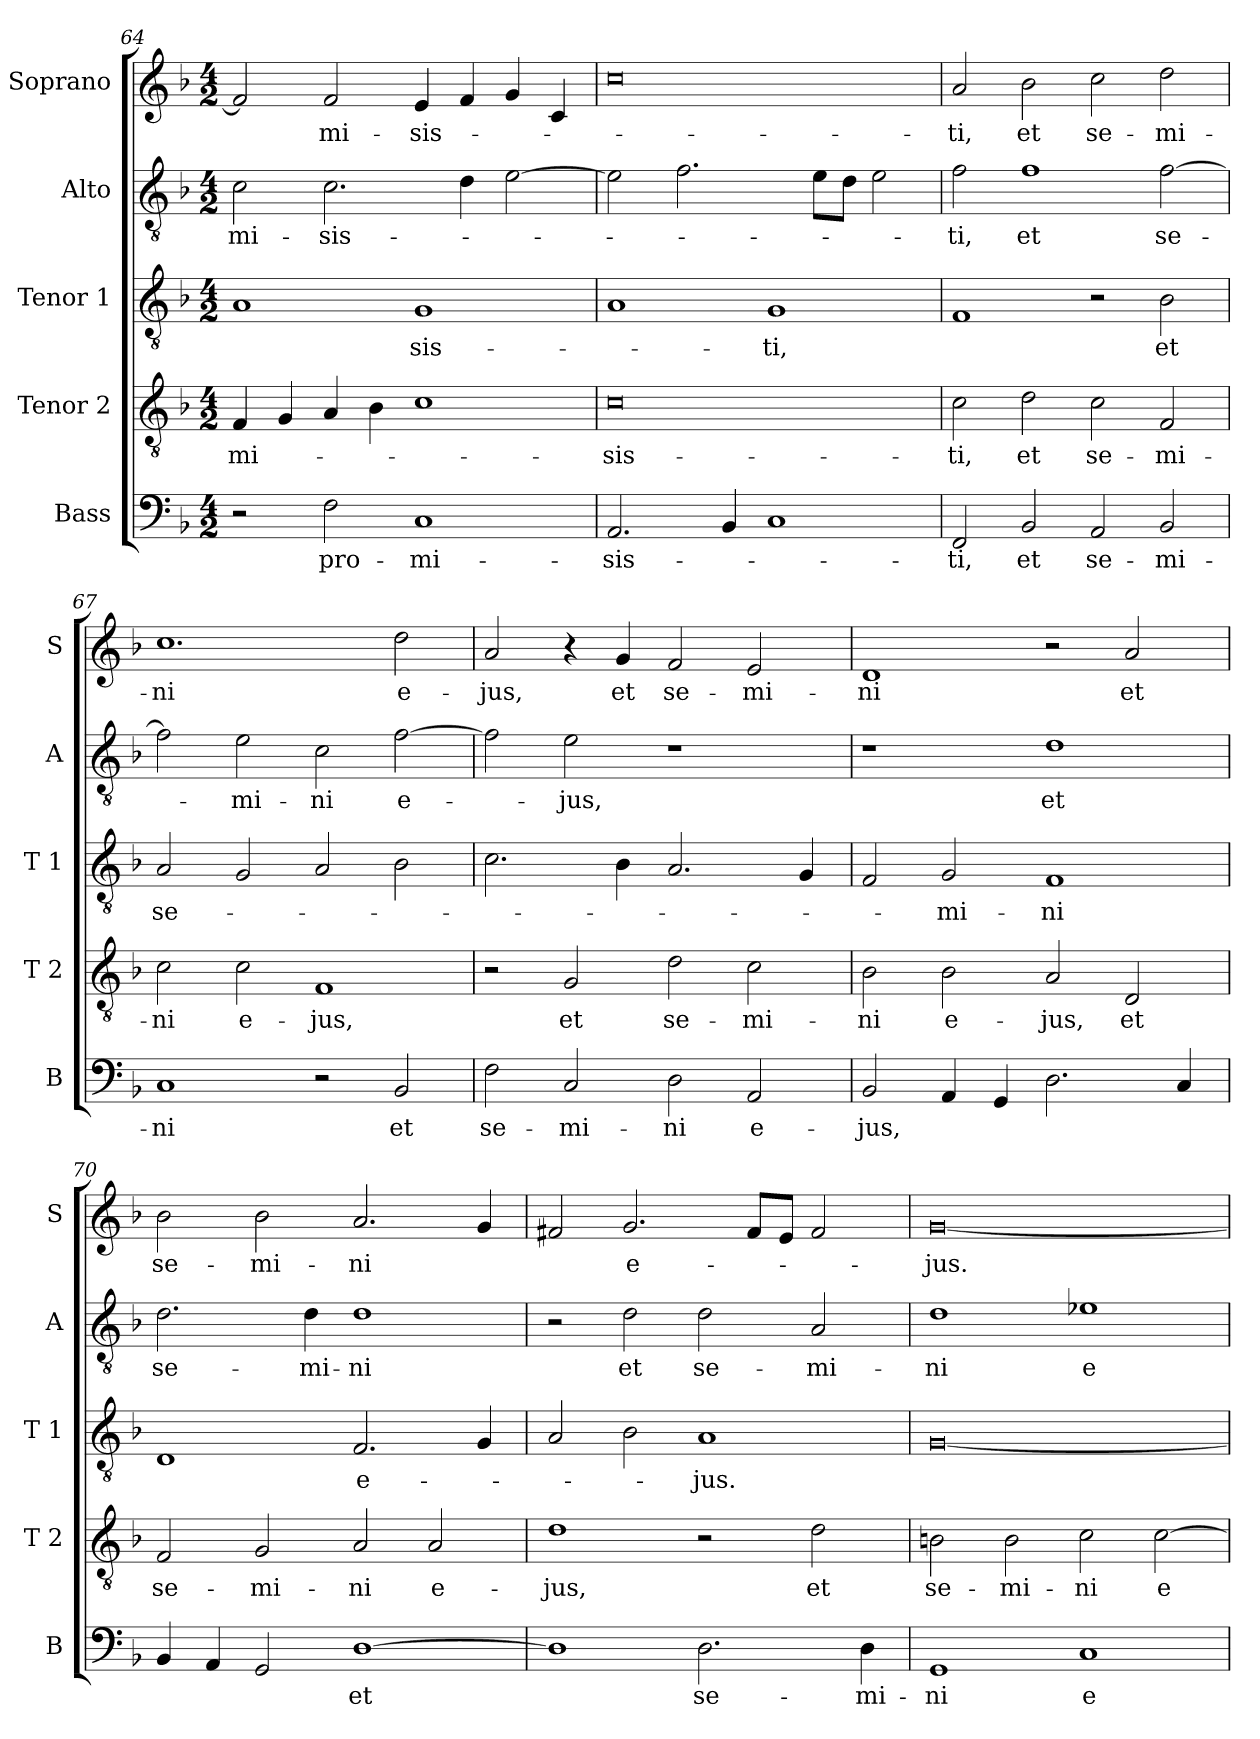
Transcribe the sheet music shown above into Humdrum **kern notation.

**kern	**text	**kern	**text	**kern	**text	**kern	**text	**kern	**text
*part5	*part5	*part4	*part4	*part3	*part3	*part2	*part2	*part1	*part1
*staff5	*staff5	*staff4	*staff4	*staff3	*staff3	*staff2	*staff2	*staff1	*staff1
*I"Bass	*	*I"Tenor 2	*	*I"Tenor 1	*	*I"Alto	*	*I"Soprano	*
*I'B	*	*I'T 2	*	*I'T 1	*	*I'A	*	*I'S	*
*clefF4	*	*clefGv2	*	*clefGv2	*	*clefGv2	*	*clefG2	*
*k[b-]	*	*k[b-]	*	*k[b-]	*	*k[b-]	*	*k[b-]	*
*F:	*	*F:	*	*F:	*	*F:	*	*F:	*
*M4/2	*	*M4/2	*	*M4/2	*	*M4/2	*	*M4/2	*
=64	=64	=64	=64	=64	=64	=64	=64	=64	=64
!	!	!	!LO:LY:b	!	!	!	!LO:LY:b	!	!
2r	.	4F/	-mi-	1A	.	2c\	-mi-	2f/]	.
.	.	4G/	.	.	.	.	.	.	.
!	!LO:LY:b	!	!	!	!	!	!LO:LY:b	!	!LO:LY:b
2F\	pro-	4A/	.	.	.	2.c\	-sis-	2f/	-mi-
.	.	4B-\	.	.	.	.	.	.	.
!	!LO:LY:b	!	!	!	!LO:LY:b	!	!	!	!LO:LY:b
1C	-mi-	1c	.	1G	-sis-	.	.	4e/	-sis-
.	.	.	.	.	.	4d\	.	4f/	.
.	.	.	.	.	.	[2e\	.	4g/	.
.	.	.	.	.	.	.	.	4c/	.
=65	=65	=65	=65	=65	=65	=65	=65	=65	=65
!	!LO:LY:b	!	!LO:LY:b	!	!	!	!	!	!
2.AA/	-sis-	0c	-sis-	1A	.	2e\]	.	0cc	.
.	.	.	.	.	.	2.f\	.	.	.
4BB-/	.	.	.	.	.	.	.	.	.
!	!	!	!	!	!LO:LY:b	!	!	!	!
1C	.	.	.	1G	-ti,	.	.	.	.
.	.	.	.	.	.	8e\L	.	.	.
.	.	.	.	.	.	8d\J	.	.	.
.	.	.	.	.	.	2e\	.	.	.
!!LO:LB:g=z
=66	=66	=66	=66	=66	=66	=66	=66	=66	=66
!	!LO:LY:b	!	!LO:LY:b	!	!	!	!LO:LY:b	!	!LO:LY:b
2FF/	-ti,	2c\	-ti,	1F	.	2f\	-ti,	2a/	-ti,
!	!LO:LY:b	!	!LO:LY:b	!	!	!	!LO:LY:b	!	!LO:LY:b
2BB-/	et	2d\	et	.	.	1f	et	2b-\	et
!	!LO:LY:b	!	!LO:LY:b	!	!	!	!	!	!LO:LY:b
2AA/	se-	2c\	se-	2r	.	.	.	2cc\	se-
!	!LO:LY:b	!	!LO:LY:b	!	!LO:LY:b	!	!LO:LY:b	!	!LO:LY:b
2BB-/	-mi-	2F/	-mi-	2B-\	et	[2f\	se-	2dd\	-mi-
=67	=67	=67	=67	=67	=67	=67	=67	=67	=67
!	!LO:LY:b	!	!LO:LY:b	!	!LO:LY:b	!	!	!	!LO:LY:b
1C	-ni	2c\	-ni	2A/	se-	2f\]	.	1.cc	-ni
!	!	!	!LO:LY:b	!	!	!	!LO:LY:b	!	!
.	.	2c\	e-	2G/	.	2e\	-mi-	.	.
!	!	!	!LO:LY:b	!	!	!	!LO:LY:b	!	!
2r	.	1F	-jus,	2A/	.	2c\	-ni	.	.
!	!LO:LY:b	!	!	!	!	!	!LO:LY:b	!	!LO:LY:b
2BB-/	et	.	.	2B-\	.	[2f\	e-	2dd\	e-
=68	=68	=68	=68	=68	=68	=68	=68	=68	=68
!	!LO:LY:b	!	!	!	!	!	!	!	!LO:LY:b
2F\	se-	2r	.	2.c\	.	2f\]	.	2a/	-jus,
!	!LO:LY:b	!	!LO:LY:b	!	!	!	!LO:LY:b	!	!
2C/	-mi-	2G/	et	.	.	2e\	-jus,	4r	.
!	!	!	!	!	!	!	!	!	!LO:LY:b
.	.	.	.	4B-\	.	.	.	4g/	et
!	!LO:LY:b	!	!LO:LY:b	!	!	!	!	!	!LO:LY:b
2D\	-ni	2d\	se-	2.A/	.	1r	.	2f/	se-
!	!LO:LY:b	!	!LO:LY:b	!	!	!	!	!	!LO:LY:b
2AA/	e-	2c\	-mi-	.	.	.	.	2e/	-mi-
.	.	.	.	4G/	.	.	.	.	.
=69	=69	=69	=69	=69	=69	=69	=69	=69	=69
!	!LO:LY:b	!	!LO:LY:b	!	!	!	!	!	!LO:LY:b
2BB-/	-jus,	2B-\	-ni	2F/	.	1r	.	1d	-ni
!	!	!	!LO:LY:b	!	!LO:LY:b	!	!	!	!
4AA/	.	2B-\	e-	2G/	-mi-	.	.	.	.
4GG/	.	.	.	.	.	.	.	.	.
!	!	!	!LO:LY:b	!	!LO:LY:b	!	!LO:LY:b	!	!
2.D\	.	2A/	-jus,	1F	-ni	1d	et	2r	.
!	!	!	!LO:LY:b	!	!	!	!	!	!LO:LY:b
.	.	2D/	et	.	.	.	.	2a/	et
4C/	.	.	.	.	.	.	.	.	.
=70	=70	=70	=70	=70	=70	=70	=70	=70	=70
!	!	!	!LO:LY:b	!	!	!	!LO:LY:b	!	!LO:LY:b
4BB-/	.	2F/	se-	1D	.	2.d\	se-	2b-\	se-
4AA/	.	.	.	.	.	.	.	.	.
!	!	!	!LO:LY:b	!	!	!	!	!	!LO:LY:b
2GG/	.	2G/	-mi-	.	.	.	.	2b-\	-mi-
!	!	!	!	!	!	!	!LO:LY:b	!	!
.	.	.	.	.	.	4d\	-mi-	.	.
!	!LO:LY:b	!	!LO:LY:b	!	!LO:LY:b	!	!LO:LY:b	!	!LO:LY:b
[1D	et	2A/	-ni	2.F/	e-	1d	-ni	2.a/	-ni
!	!	!	!LO:LY:b	!	!	!	!	!	!
.	.	2A/	e-	.	.	.	.	.	.
.	.	.	.	4G/	.	.	.	4g/	.
!!LO:PB:g=z
=71	=71	=71	=71	=71	=71	=71	=71	=71	=71
!	!	!	!LO:LY:b	!	!	!	!	!	!
1D]	.	1d	-jus,	2A/	.	2r	.	2f#X/	.
!	!	!	!	!	!	!	!LO:LY:b	!	!LO:LY:b
.	.	.	.	2B-\	.	2d\	et	2.g/	e-
!	!LO:LY:b	!	!	!	!LO:LY:b	!	!LO:LY:b	!	!
2.D\	se-	2r	.	1A	-jus.	2d\	se-	.	.
.	.	.	.	.	.	.	.	8f#/L	.
.	.	.	.	.	.	.	.	8e/J	.
!	!	!	!LO:LY:b	!	!	!	!LO:LY:b	!	!
.	.	2d\	et	.	.	2A/	-mi-	2f#/	.
!	!LO:LY:b	!	!	!	!	!	!	!	!
4D\	-mi-	.	.	.	.	.	.	.	.
=72	=72	=72	=72	=72	=72	=72	=72	=72	=72
!	!LO:LY:b	!	!LO:LY:b	!	!	!	!LO:LY:b	!	!LO:LY:b
1GG	-ni	2Bn\	se-	[0G	.	1d	-ni	[0g	-jus.
!	!	!	!LO:LY:b	!	!	!	!	!	!
.	.	2B\	-mi-	.	.	.	.	.	.
!	!LO:LY:b	!	!LO:LY:b	!	!	!	!LO:LY:b	!	!
1C	e-	2c\	-ni	.	.	1e-X	e-	.	.
!	!	!	!LO:LY:b	!	!	!	!	!	!
.	.	[2c\	e-	.	.	.	.	.	.
=	=	=	=	=	=	=	=	=	=
*-	*-	*-	*-	*-	*-	*-	*-	*-	*-
